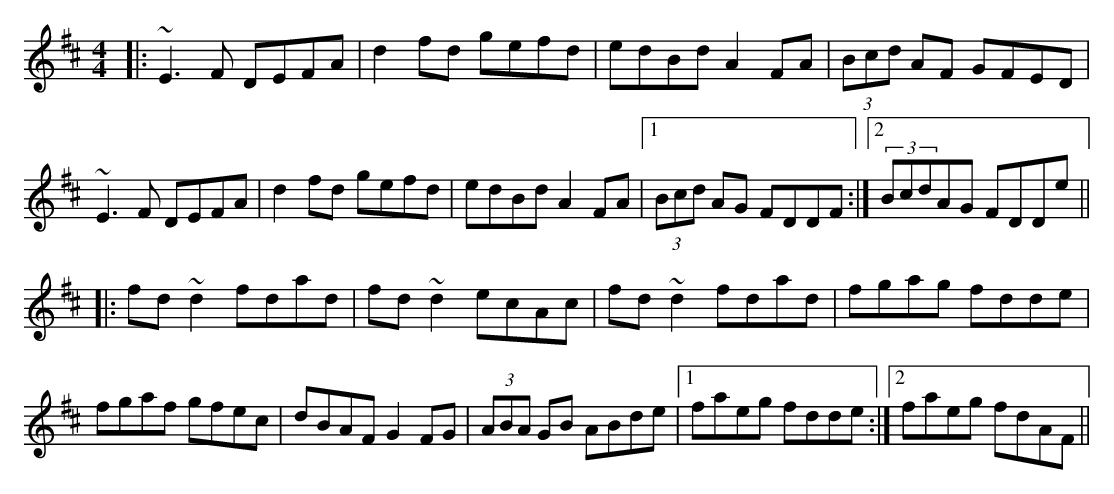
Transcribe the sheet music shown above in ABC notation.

X:1
M:4/4
K:D
|:~E3F DEFA|d2fd gefd|edBd A2FA|(3Bcd AF GFED|
~E3F DEFA|d2fd gefd|edBd A2FA|1 (3Bcd AG FDDF:|2 (3BcdAG FDDe||
|:fd~d2 fdad|fd~d2 ecAc|fd~d2 fdad|fgag fdde|
fgaf gfec|dBAF G2FG|(3ABA GB ABde|1 faeg fdde:|2 faeg fdAF||
